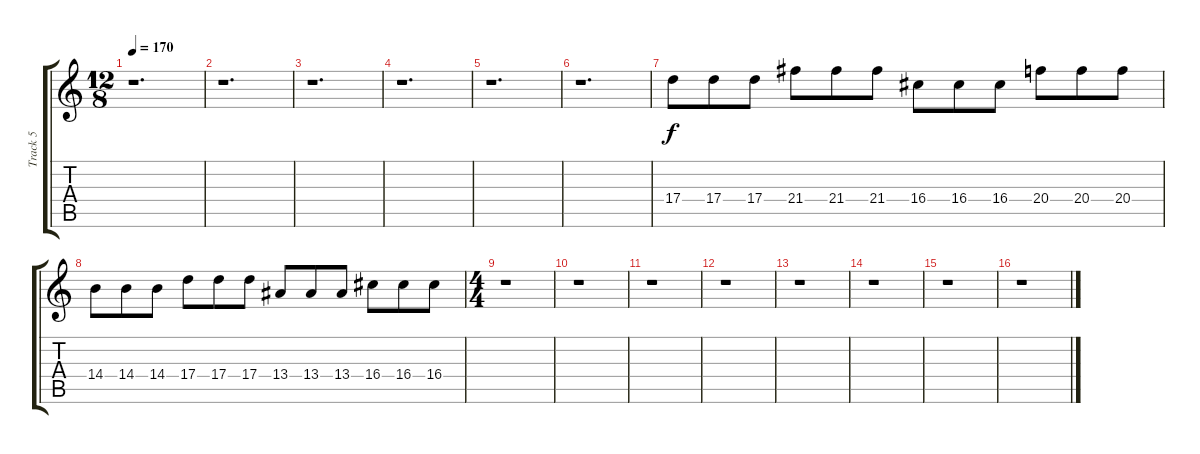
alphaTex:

\track ("Track 5" "Track 5") {instrument overdrivenguitar}
\staff {score tabs}
\tuning (B3 Gb3 D3 A2 E2 B1) {hide}
\ts (12 8)
\tempo 170
\clef g2
\ks c
r.1{d dy f} |
r.1{d} |
r.1{d} |
r.1{d} |
r.1{d} |
r.1{d} |
17.4.8 17.4.8 17.4.8 21.4.8 21.4.8 21.4.8 16.4.8 16.4.8 16.4.8 20.4.8 20.4.8 20.4.8 |
14.4.8 14.4.8 14.4.8 17.4.8 17.4.8 17.4.8 13.4.8 13.4.8 13.4.8 16.4.8 16.4.8 16.4.8 |
\ts (4 4)
r.1 |
r.1 |
r.1 |
r.1 |
r.1 |
r.1 |
r.1 |
r.1
